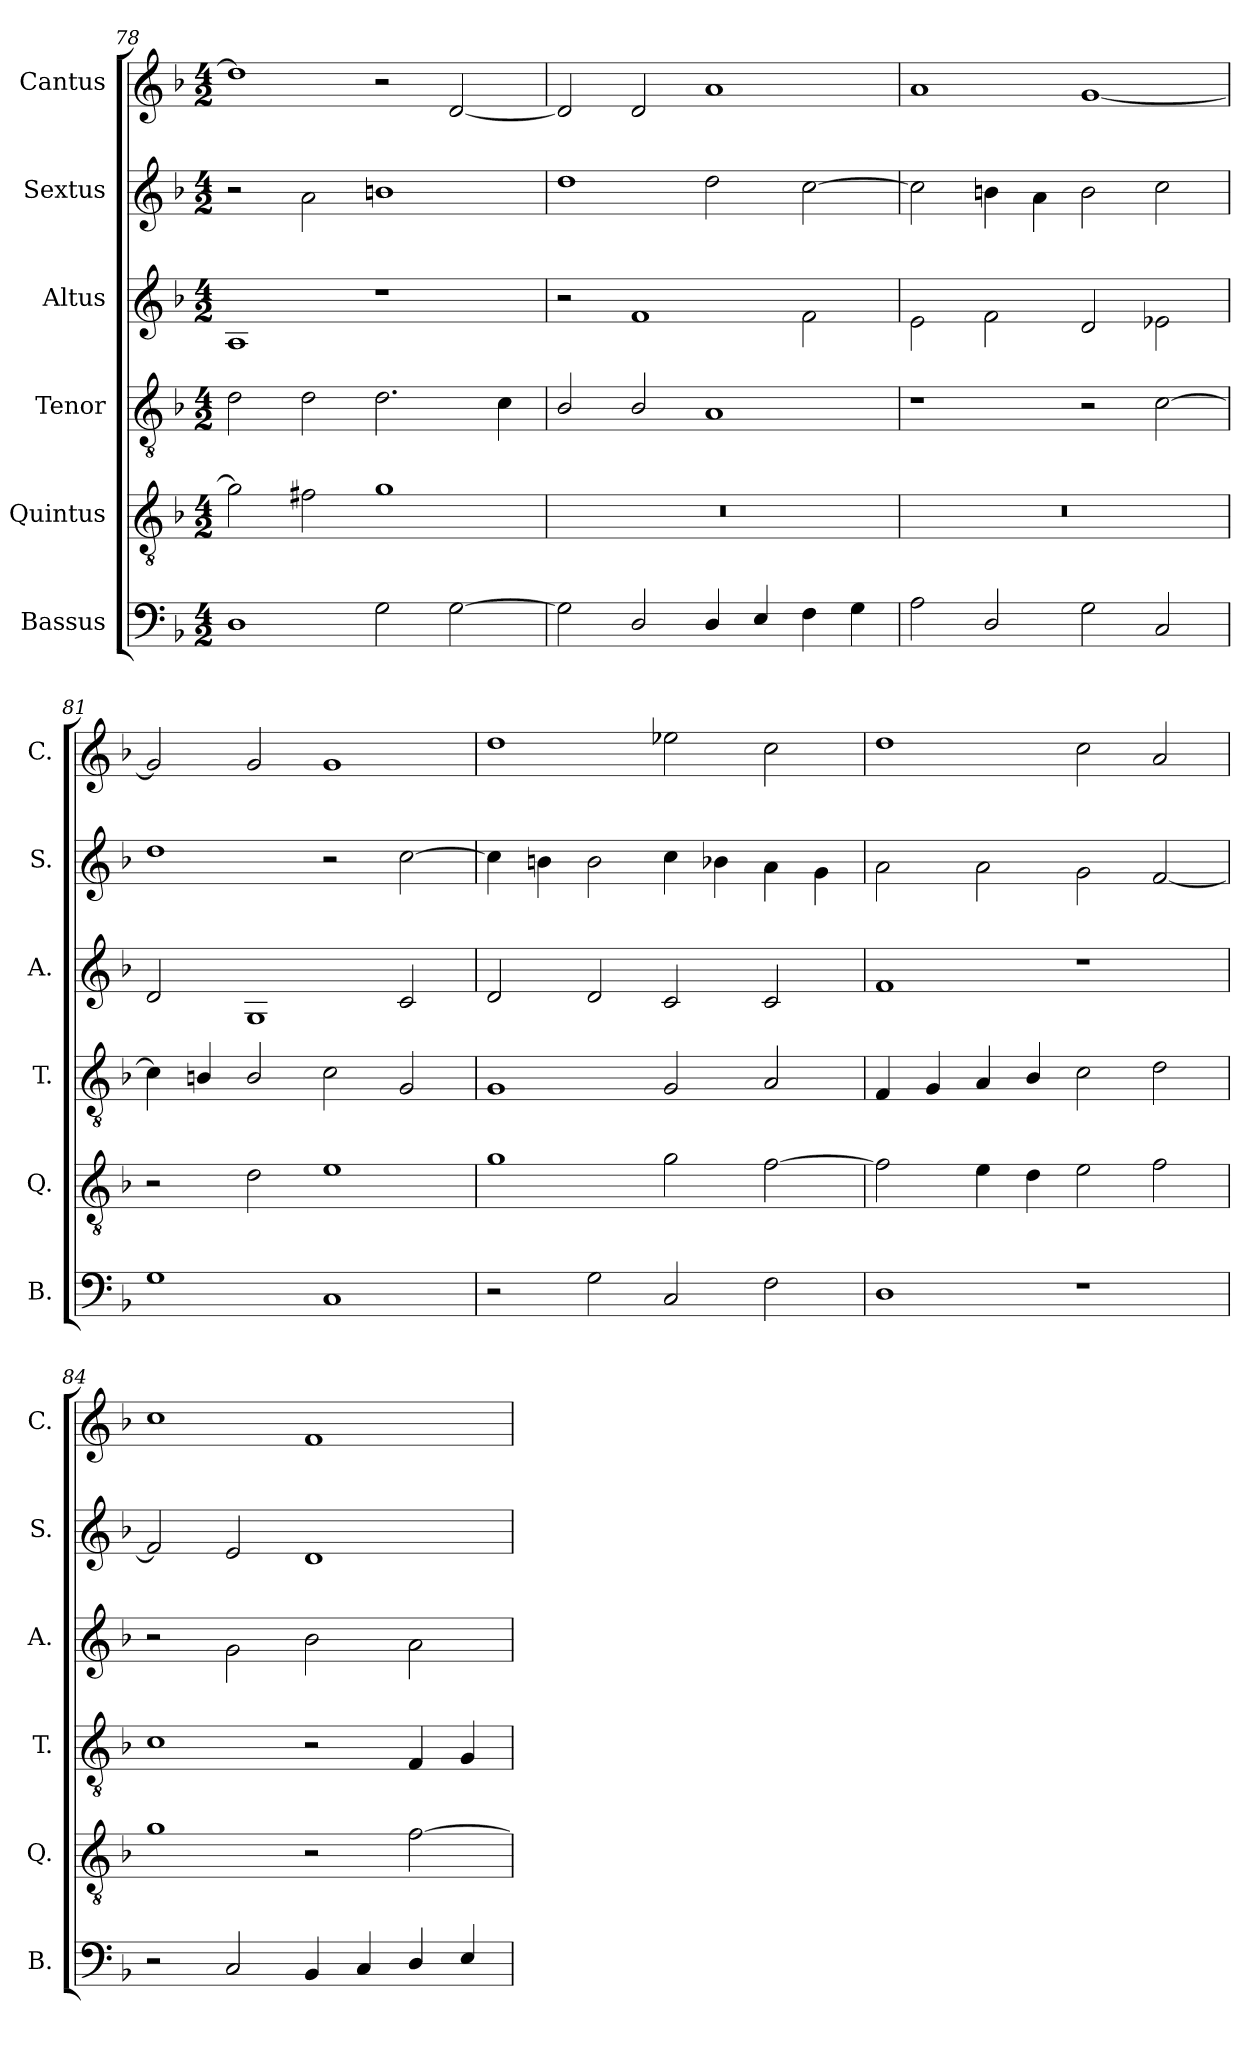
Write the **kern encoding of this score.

**kern	**kern	**kern	**kern	**kern	**kern
*part6	*part5	*part4	*part3	*part2	*part1
*staff6	*staff5	*staff4	*staff3	*staff2	*staff1
*I"Bassus	*I"Quintus	*I"Tenor	*I"Altus	*I"Sextus	*I"Cantus
*I'B.	*I'Q.	*I'T.	*I'A.	*I'S.	*I'C.
*clefF4	*clefGv2	*clefGv2	*clefG2	*clefG2	*clefG2
*k[b-]	*k[b-]	*k[b-]	*k[b-]	*k[b-]	*k[b-]
*M4/2	*M4/2	*M4/2	*M4/2	*M4/2	*M4/2
=78	=78	=78	=78	=78	=78
1D	2g\]	2d\	1A	2r	1dd]
.	2f#X\	2d\	.	2a\	.
2G\	1g	2.d\	1r	1bn	2r
[2G\	.	.	.	.	[2d/
.	.	4c\	.	.	.
=79	=79	=79	=79	=79	=79
!	!LO:N:vis=1	!	!	!	!
2G\]	0r	2B-/	2r	1dd	2d/]
2D/	.	2B-/	1f	.	2d/
4D/	.	1A	.	2dd\	1a
4E/	.	.	.	.	.
4F\	.	.	2f\	[2cc\	.
4G\	.	.	.	.	.
=80	=80	=80	=80	=80	=80
!	!LO:N:vis=1	!	!	!	!
2A\	0r	1r	2e\	2cc\]	1a
2D/	.	.	2f\	4bn\	.
.	.	.	.	4a\	.
2G\	.	2r	2d/	2b\	[1g
2C/	.	[2c\	2e-X\	2cc\	.
=81	=81	=81	=81	=81	=81
1G	2r	4c\]	2d/	1dd	2g/]
.	.	4Bn/	.	.	.
.	2d\	2B/	1G	.	2g/
1C	1e	2c\	.	2r	1g
.	.	2G/	2c/	[2cc\	.
!!LO:LB:g=z
=82	=82	=82	=82	=82	=82
2r	1g	1G	2d/	4cc\]	1dd
.	.	.	.	4bn\	.
2G\	.	.	2d/	2b\	.
2C/	2g\	2G/	2c/	4cc\	2ee-X\
.	.	.	.	4b-X\	.
2F\	[2f\	2A/	2c/	4a\	2cc\
.	.	.	.	4g\	.
!!LO:PB:g=z
=83	=83	=83	=83	=83	=83
1D	2f\]	4F/	1f	2a\	1dd
.	.	4G/	.	.	.
.	4e\	4A/	.	2a\	.
.	4d\	4B-/	.	.	.
1r	2e\	2c\	1r	2g\	2cc\
.	2f\	2d\	.	[2f/	2a/
=84	=84	=84	=84	=84	=84
2r	1g	1c	2r	2f/]	1cc
2C/	.	.	2g\	2e/	.
4BB-/	2r	2r	2b-\	1d	1f
4C/	.	.	.	.	.
4D/	[2f\	4F/	2a\	.	.
4E/	.	4G/	.	.	.
=	=	=	=	=	=
*-	*-	*-	*-	*-	*-
